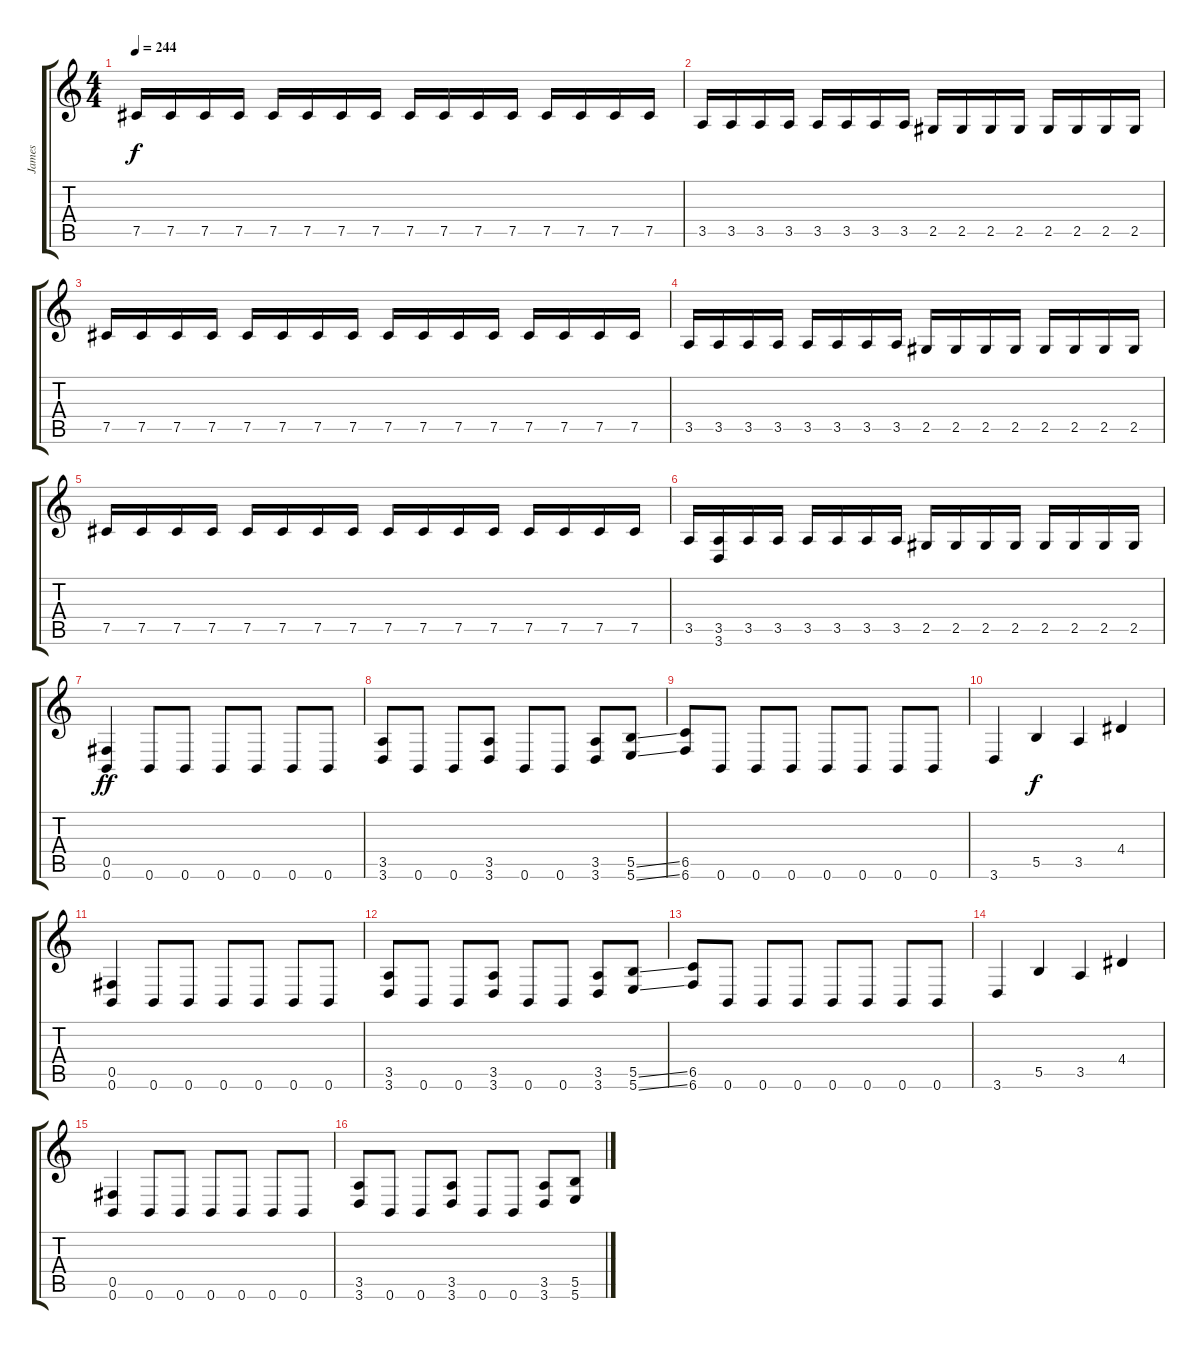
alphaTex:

\track ("James" "James") {instrument distortionguitar}
\staff {score tabs}
\tuning (Db4 Ab3 E3 B2 Gb2 B1) {hide}
\ts (4 4)
\tempo 244
\clef g2
\ks c
7.5.16{dy f} 7.5.16 7.5.16 7.5.16 7.5.16 7.5.16 7.5.16 7.5.16 7.5.16 7.5.16 7.5.16 7.5.16 7.5.16 7.5.16 7.5.16 7.5.16 |
3.5.16 3.5.16 3.5.16 3.5.16 3.5.16 3.5.16 3.5.16 3.5.16 2.5.16 2.5.16 2.5.16 2.5.16 2.5.16 2.5.16 2.5.16 2.5.16 |
7.5.16 7.5.16 7.5.16 7.5.16 7.5.16 7.5.16 7.5.16 7.5.16 7.5.16 7.5.16 7.5.16 7.5.16 7.5.16 7.5.16 7.5.16 7.5.16 |
3.5.16 3.5.16 3.5.16 3.5.16 3.5.16 3.5.16 3.5.16 3.5.16 2.5.16 2.5.16 2.5.16 2.5.16 2.5.16 2.5.16 2.5.16 2.5.16 |
7.5.16 7.5.16 7.5.16 7.5.16 7.5.16 7.5.16 7.5.16 7.5.16 7.5.16 7.5.16 7.5.16 7.5.16 7.5.16 7.5.16 7.5.16 7.5.16 |
3.5.16 (3.5 3.6).16 3.5.16 3.5.16 3.5.16 3.5.16 3.5.16 3.5.16 2.5.16 2.5.16 2.5.16 2.5.16 2.5.16 2.5.16 2.5.16 2.5.16 |
(0.5 0.6).4{dy ff} 0.6.8 0.6.8 0.6.8 0.6.8 0.6.8 0.6.8 |
(3.5 3.6).8 0.6.8 0.6.8 (3.5 3.6).8 0.6.8 0.6.8 (3.5 3.6).8 (5.5{ss} 5.6{ss}).8 |
(6.5 6.6).8 0.6.8 0.6.8 0.6.8 0.6.8 0.6.8 0.6.8 0.6.8 |
3.6.4 5.5.4{dy f} 3.5.4 4.4.4 |
(0.5 0.6).4 0.6.8 0.6.8 0.6.8 0.6.8 0.6.8 0.6.8 |
(3.5 3.6).8 0.6.8 0.6.8 (3.5 3.6).8 0.6.8 0.6.8 (3.5 3.6).8 (5.5{ss} 5.6{ss}).8 |
(6.5 6.6).8 0.6.8 0.6.8 0.6.8 0.6.8 0.6.8 0.6.8 0.6.8 |
3.6.4 5.5.4 3.5.4 4.4.4 |
(0.5 0.6).4 0.6.8 0.6.8 0.6.8 0.6.8 0.6.8 0.6.8 |
(3.5 3.6).8 0.6.8 0.6.8 (3.5 3.6).8 0.6.8 0.6.8 (3.5 3.6).8 (5.5{ss} 5.6{ss}).8
